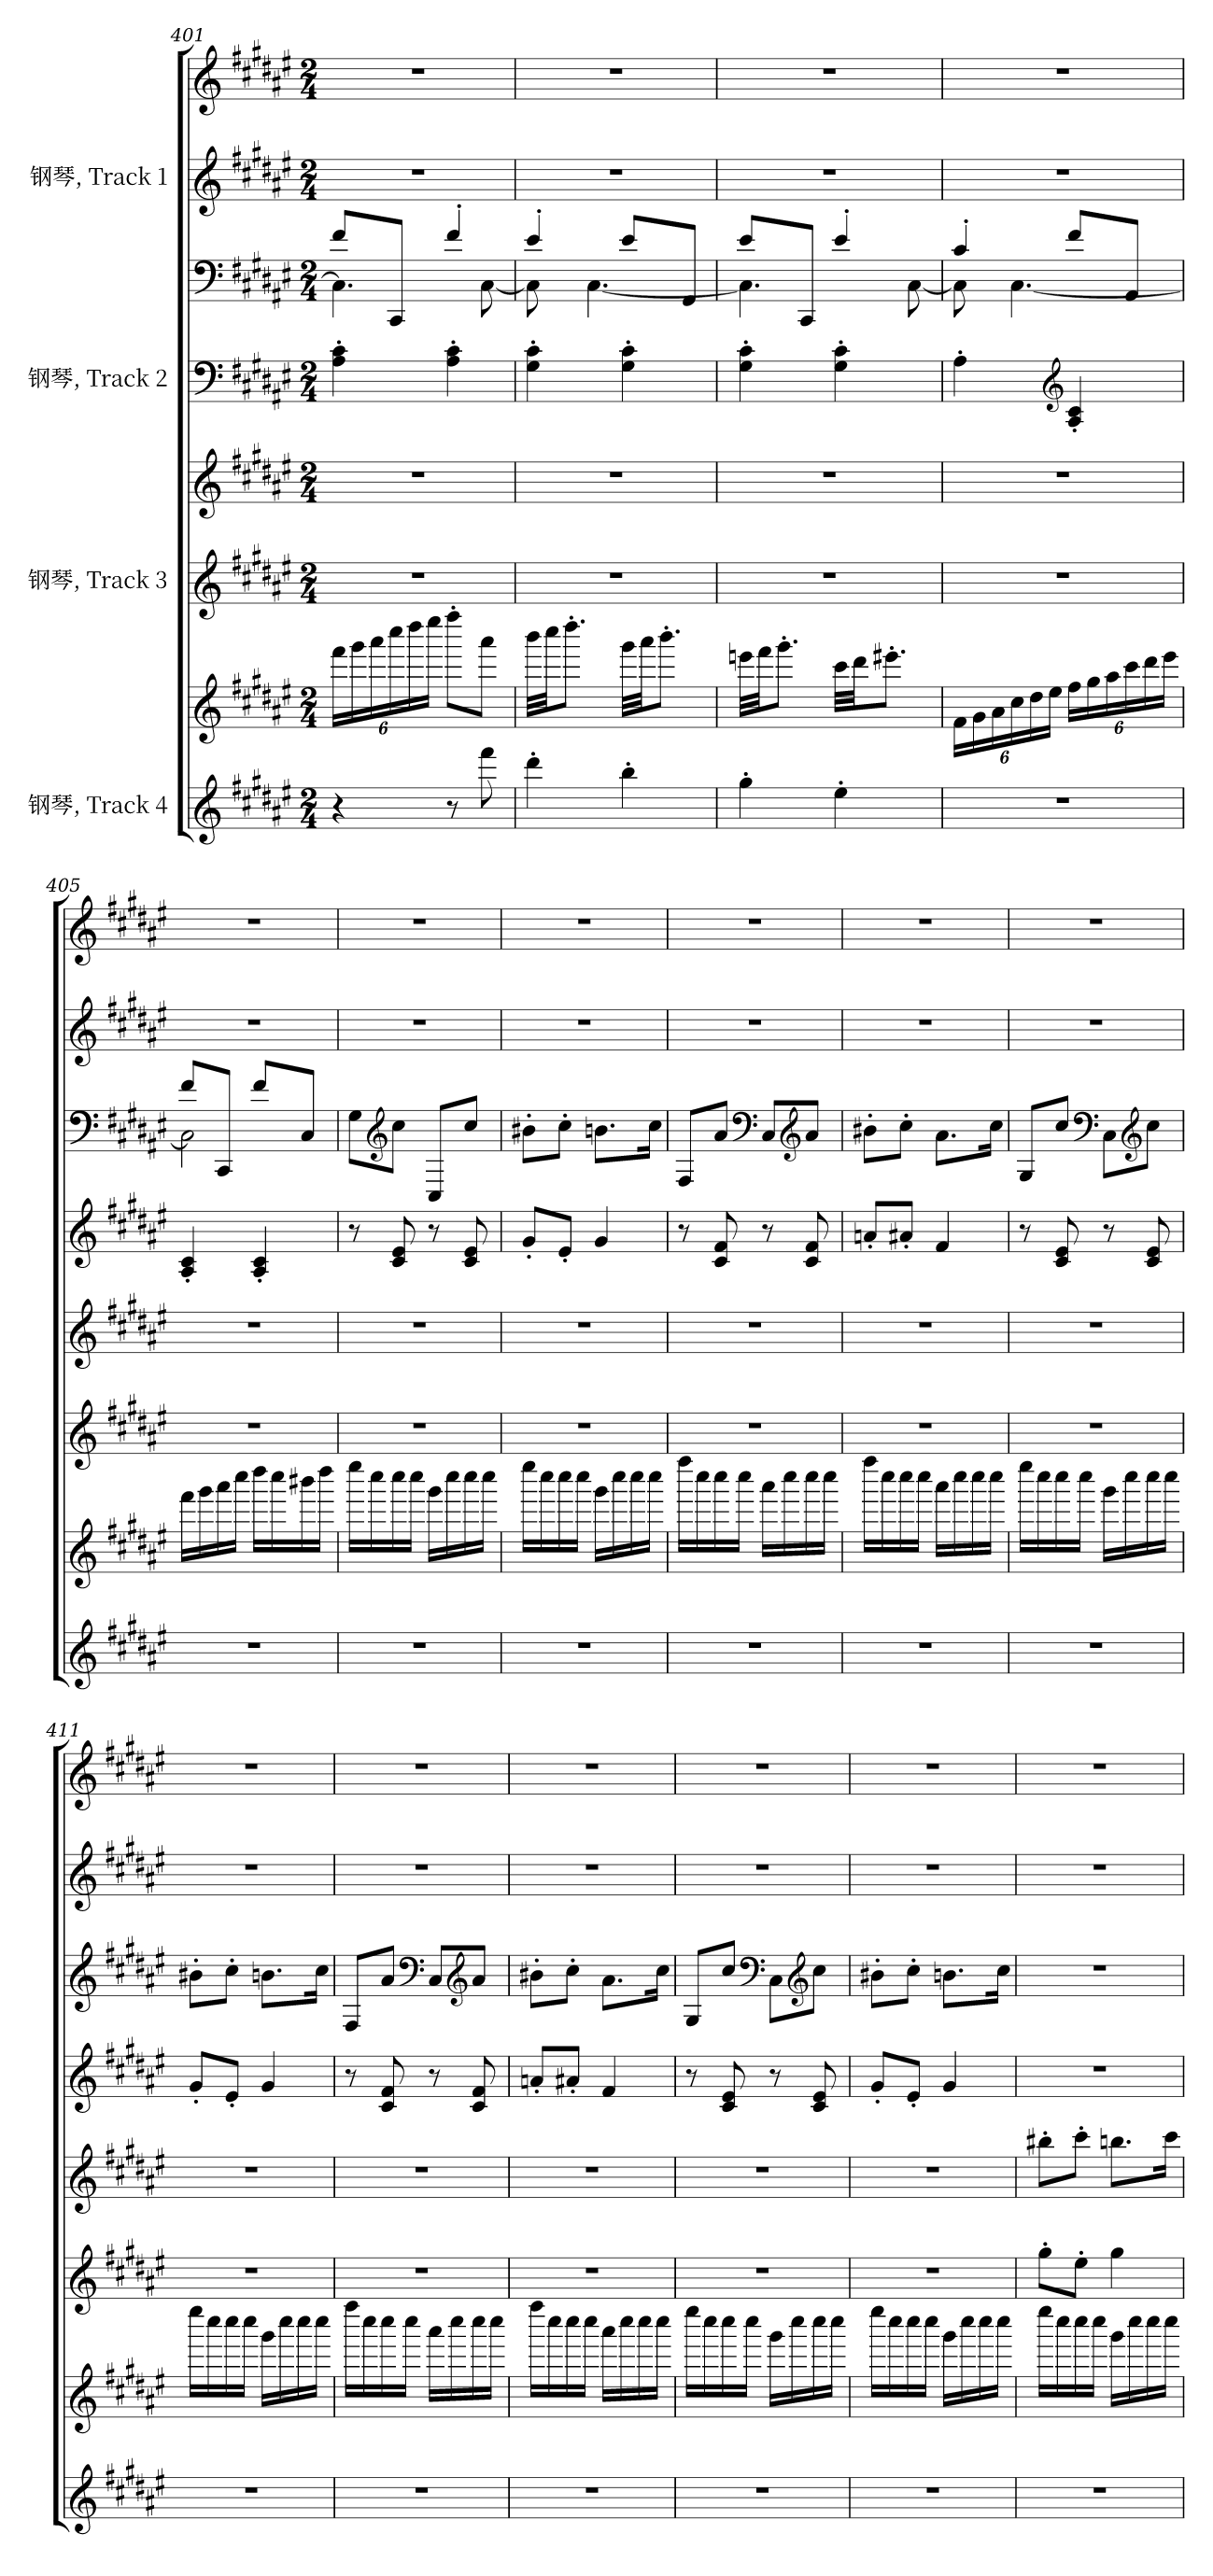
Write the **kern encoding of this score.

**kern	**kern	**kern	**kern	**kern	**kern	**kern	**kern
*part4	*part4	*part3	*part3	*part2	*part2	*part1	*part1
*staff8	*staff7	*staff6	*staff5	*staff4	*staff3	*staff2	*staff1
*I"钢琴, Track 4	*	*I"钢琴, Track 3	*	*I"钢琴, Track 2	*	*I"钢琴, Track 1	*
*clefG2	*clefG2	*clefG2	*clefG2	*clefF4	*clefF4	*clefG2	*clefG2
*k[f#c#g#d#a#e#]	*k[f#c#g#d#a#e#]	*k[f#c#g#d#a#e#]	*k[f#c#g#d#a#e#]	*k[f#c#g#d#a#e#]	*k[f#c#g#d#a#e#]	*k[f#c#g#d#a#e#]	*k[f#c#g#d#a#e#]
*M2/4	*M2/4	*M2/4	*M2/4	*M2/4	*M2/4	*M2/4	*M2/4
*	*Xbrackettup	*	*	*	*	*	*
=401	=401	=401	=401	=401	=401	=401	=401
*	*	*	*	*	*^	*	*
4r	24fff#\LL	2r	2r	4A#\' 4c#\'	8f#/L	4.C#\]	2r	2r
.	24ggg#\	.	.	.	.	.	.	.
.	24aaa#\	.	.	.	.	.	.	.
.	24cccc#\	.	.	.	8CC#/J	.	.	.
.	24dddd#\	.	.	.	.	.	.	.
.	24eeee#\JJ	.	.	.	.	.	.	.
8r	8ffff#'\L	.	.	4A#\' 4c#\'	4f#'/	.	.	.
8fff#\	8aaa#\J	.	.	.	.	[8C#\	.	.
=402	=402	=402	=402	=402	=402	=402	=402	=402
4ddd#'\	32bbb\LLL	2r	2r	4G#\' 4c#\'	4e#'/	8C#\]	2r	2r
.	32cccc#\JJ	.	.	.	.	.	.	.
.	8.dddd#'\J	.	.	.	.	.	.	.
.	.	.	.	.	.	[4.C#\	.	.
4bb'\	32ggg#\LLL	.	.	4G#\' 4c#\'	8e#/L	.	.	.
.	32aaa#\JJ	.	.	.	.	.	.	.
.	8.bbb'\J	.	.	.	.	.	.	.
.	.	.	.	.	8GG#/J	.	.	.
!!LO:PB:g=z
=403	=403	=403	=403	=403	=403	=403	=403	=403
4gg#'\	32eeen\LLL	2r	2r	4G#\' 4c#\'	8e#/L	4.C#\]	2r	2r
.	32fff#\JJ	.	.	.	.	.	.	.
.	8.ggg#'\J	.	.	.	.	.	.	.
.	.	.	.	.	8CC#/J	.	.	.
4ee#'\	32ccc#\LLL	.	.	4G#\' 4c#\'	4e#'/	.	.	.
.	32ddd#\JJ	.	.	.	.	.	.	.
.	8.eee#X'\J	.	.	.	.	.	.	.
.	.	.	.	.	.	[8C#\	.	.
=404	=404	=404	=404	=404	=404	=404	=404	=404
2r	24f#\LL	2r	2r	4A#'\	4c#'/	8C#\]	2r	2r
.	24g#\	.	.	.	.	.	.	.
.	24a#\	.	.	.	.	.	.	.
.	24cc#\	.	.	.	.	[4.C#\	.	.
.	24dd#\	.	.	.	.	.	.	.
.	24ee#\JJ	.	.	.	.	.	.	.
*	*	*	*	*clefG2	*	*	*	*
.	24ff#\LL	.	.	4A#/' 4c#/'	8f#/L	.	.	.
.	24gg#\	.	.	.	.	.	.	.
.	24aa#\	.	.	.	.	.	.	.
.	24ccc#\	.	.	.	8AA#/J	.	.	.
.	24ddd#\	.	.	.	.	.	.	.
.	24eee#\JJ	.	.	.	.	.	.	.
=405	=405	=405	=405	=405	=405	=405	=405	=405
2r	16fff#\LL	2r	2r	4A#/' 4c#/'	8f#/L	2C#\]	2r	2r
.	16ggg#\	.	.	.	.	.	.	.
.	16aaa#\	.	.	.	8CC#/J	.	.	.
.	16cccc#\JJ	.	.	.	.	.	.	.
.	16dddd#\LL	.	.	4A#/' 4c#/'	8f#/L	.	.	.
.	16cccc#\	.	.	.	.	.	.	.
.	16bbb#X\	.	.	.	8C#/J	.	.	.
.	16dddd#\JJ	.	.	.	.	.	.	.
*	*	*	*	*	*v	*v	*	*
!!LO:PB:g=z
=406	=406	=406	=406	=406	=406	=406	=406
2r	16eeee#\LL	2r	2r	8r	8G#\L	2r	2r
.	16cccc#\	.	.	.	.	.	.
*	*	*	*	*	*clefG2	*	*
.	16cccc#\	.	.	8c#/ 8e#/	8cc#\J	.	.
.	16cccc#\JJ	.	.	.	.	.	.
.	16ggg#\LL	.	.	8r	8C#/L	.	.
.	16cccc#\	.	.	.	.	.	.
.	16cccc#\	.	.	8c#/ 8e#/	8cc#/J	.	.
.	16cccc#\JJ	.	.	.	.	.	.
=407	=407	=407	=407	=407	=407	=407	=407
2r	16eeee#\LL	2r	2r	8g#'/L	8b#X'\L	2r	2r
.	16cccc#\	.	.	.	.	.	.
.	16cccc#\	.	.	8e#'/J	8cc#'\J	.	.
.	16cccc#\JJ	.	.	.	.	.	.
.	16ggg#\LL	.	.	4g#/	8.bn\L	.	.
.	16cccc#\	.	.	.	.	.	.
.	16cccc#\	.	.	.	.	.	.
.	16cccc#\JJ	.	.	.	16cc#\Jk	.	.
=408	=408	=408	=408	=408	=408	=408	=408
*	*	*	*	*	*	*	*MM159
2r	16ffff#\LL	2r	2r	8r	8F#/L	2r	2r
.	16cccc#\	.	.	.	.	.	.
.	16cccc#\	.	.	8c#/ 8f#/	8a#/J	.	.
.	16cccc#\JJ	.	.	.	.	.	.
*	*	*	*	*	*clefF4	*	*
.	16aaa#\LL	.	.	8r	8C#/L	.	.
.	16cccc#\	.	.	.	.	.	.
*	*	*	*	*	*clefG2	*	*
.	16cccc#\	.	.	8c#/ 8f#/	8a#/J	.	.
.	16cccc#\JJ	.	.	.	.	.	.
!!LO:PB:g=z
=409	=409	=409	=409	=409	=409	=409	=409
2r	16ffff#\LL	2r	2r	8an'/L	8b#X'\L	2r	2r
.	16cccc#\	.	.	.	.	.	.
.	16cccc#\	.	.	8a#X'/J	8cc#'\J	.	.
.	16cccc#\JJ	.	.	.	.	.	.
.	16aaa#\LL	.	.	4f#/	8.a#\L	.	.
.	16cccc#\	.	.	.	.	.	.
.	16cccc#\	.	.	.	.	.	.
.	16cccc#\JJ	.	.	.	16cc#\Jk	.	.
=410	=410	=410	=410	=410	=410	=410	=410
2r	16eeee#\LL	2r	2r	8r	8G#/L	2r	2r
.	16cccc#\	.	.	.	.	.	.
.	16cccc#\	.	.	8c#/ 8e#/	8cc#/J	.	.
.	16cccc#\JJ	.	.	.	.	.	.
*	*	*	*	*	*clefF4	*	*
.	16ggg#\LL	.	.	8r	8C#\L	.	.
.	16cccc#\	.	.	.	.	.	.
*	*	*	*	*	*clefG2	*	*
.	16cccc#\	.	.	8c#/ 8e#/	8cc#\J	.	.
.	16cccc#\JJ	.	.	.	.	.	.
=411	=411	=411	=411	=411	=411	=411	=411
2r	16eeee#\LL	2r	2r	8g#'/L	8b#X'\L	2r	2r
.	16cccc#\	.	.	.	.	.	.
.	16cccc#\	.	.	8e#'/J	8cc#'\J	.	.
.	16cccc#\JJ	.	.	.	.	.	.
.	16ggg#\LL	.	.	4g#/	8.bn\L	.	.
.	16cccc#\	.	.	.	.	.	.
.	16cccc#\	.	.	.	.	.	.
.	16cccc#\JJ	.	.	.	16cc#\Jk	.	.
!!LO:PB:g=z
=412	=412	=412	=412	=412	=412	=412	=412
2r	16ffff#\LL	2r	2r	8r	8F#/L	2r	2r
.	16cccc#\	.	.	.	.	.	.
.	16cccc#\	.	.	8c#/ 8f#/	8a#/J	.	.
.	16cccc#\JJ	.	.	.	.	.	.
*	*	*	*	*	*clefF4	*	*
.	16aaa#\LL	.	.	8r	8C#/L	.	.
.	16cccc#\	.	.	.	.	.	.
*	*	*	*	*	*clefG2	*	*
.	16cccc#\	.	.	8c#/ 8f#/	8a#/J	.	.
.	16cccc#\JJ	.	.	.	.	.	.
=413	=413	=413	=413	=413	=413	=413	=413
2r	16ffff#\LL	2r	2r	8an'/L	8b#X'\L	2r	2r
.	16cccc#\	.	.	.	.	.	.
.	16cccc#\	.	.	8a#X'/J	8cc#'\J	.	.
.	16cccc#\JJ	.	.	.	.	.	.
.	16aaa#\LL	.	.	4f#/	8.a#\L	.	.
.	16cccc#\	.	.	.	.	.	.
.	16cccc#\	.	.	.	.	.	.
.	16cccc#\JJ	.	.	.	16cc#\Jk	.	.
=414	=414	=414	=414	=414	=414	=414	=414
2r	16eeee#\LL	2r	2r	8r	8G#/L	2r	2r
.	16cccc#\	.	.	.	.	.	.
.	16cccc#\	.	.	8c#/ 8e#/	8cc#/J	.	.
.	16cccc#\JJ	.	.	.	.	.	.
*	*	*	*	*	*clefF4	*	*
.	16ggg#\LL	.	.	8r	8C#\L	.	.
.	16cccc#\	.	.	.	.	.	.
*	*	*	*	*	*clefG2	*	*
.	16cccc#\	.	.	8c#/ 8e#/	8cc#\J	.	.
.	16cccc#\JJ	.	.	.	.	.	.
!!LO:PB:g=z
=415	=415	=415	=415	=415	=415	=415	=415
2r	16eeee#\LL	2r	2r	8g#'/L	8b#X'\L	2r	2r
.	16cccc#\	.	.	.	.	.	.
.	16cccc#\	.	.	8e#'/J	8cc#'\J	.	.
.	16cccc#\JJ	.	.	.	.	.	.
.	16ggg#\LL	.	.	4g#/	8.bn\L	.	.
.	16cccc#\	.	.	.	.	.	.
.	16cccc#\	.	.	.	.	.	.
.	16cccc#\JJ	.	.	.	16cc#\Jk	.	.
=416	=416	=416	=416	=416	=416	=416	=416
2r	16eeee#\LL	8gg#'\L	8bb#X'\L	2r	2r	2r	2r
.	16cccc#\	.	.	.	.	.	.
.	16cccc#\	8ee#'\J	8ccc#'\J	.	.	.	.
.	16cccc#\JJ	.	.	.	.	.	.
.	16ggg#\LL	4gg#\	8.bbn\L	.	.	.	.
.	16cccc#\	.	.	.	.	.	.
.	16cccc#\	.	.	.	.	.	.
.	16cccc#\JJ	.	16ccc#\Jk	.	.	.	.
=	=	=	=	=	=	=	=
*-	*-	*-	*-	*-	*-	*-	*-
